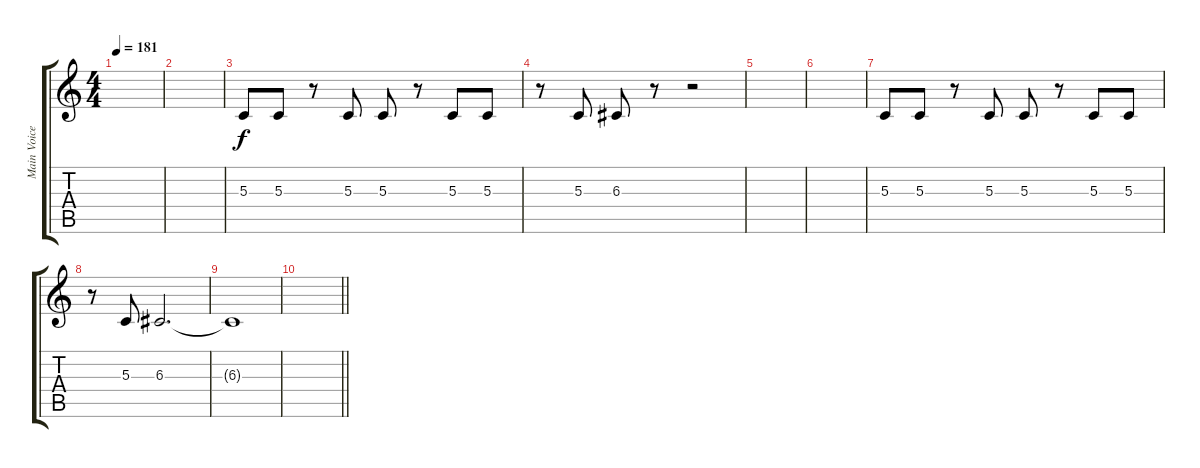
\track ("Main Voice" "Main Voice") {instrument lead2sawtooth}
\staff {score tabs}
\tuning (E4 B3 G3 D3 A2 E2) {hide}
\ts (4 4)
\tempo 181
\clef g2
\ks c
|
|
5.3.8 5.3.8 r.8 5.3.8 5.3.8 r.8 5.3.8 5.3.8 |
r.8 5.3.8 6.3.8 r.8 r.2 |
|
|
5.3.8{dy f} 5.3.8 r.8 5.3.8 5.3.8 r.8 5.3.8 5.3.8 |
r.8 5.3.8 6.3.2{d volume 3} |
6.3{t}.1 |
\barLineRight lightlight
